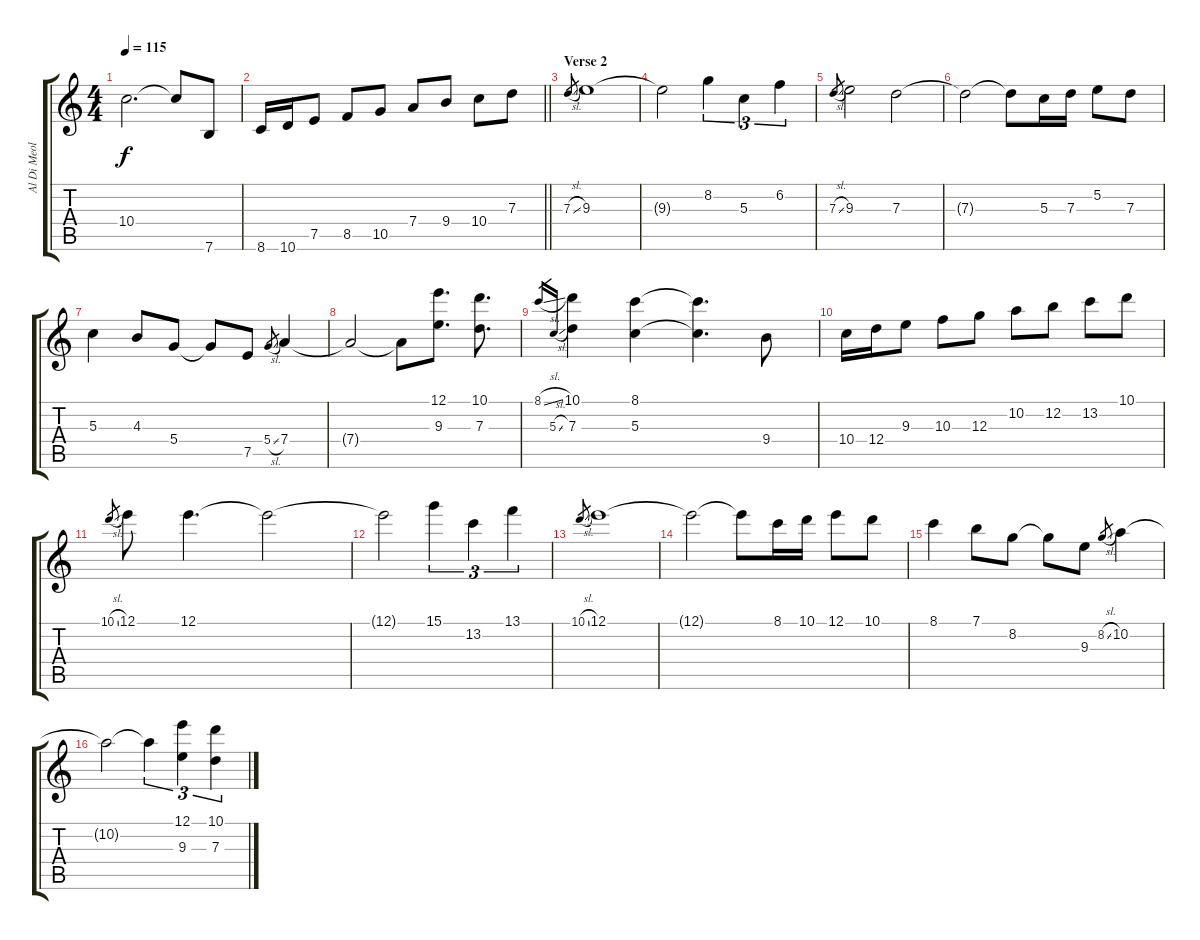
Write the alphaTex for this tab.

\track ("Al Di Meola" "Al Di Meol") {instrument electricguitarjazz}
\staff {score tabs}
\tuning (E4 B3 G3 D3 A2 E2) {hide}
\ts (4 4)
\tempo 115
\clef g2
\ks c
10.4.2{d dy f} 10.4{t}.8 7.6.8 |
\barLineRight lightlight
8.6.16 10.6.16 7.5.8 8.5.8 10.5.8 7.4.8 9.4.8 10.4.8 7.3.8 |
\section ("" "Verse 2")
7.3{sl}.8{gr} 9.3.1 |
9.3{t}.2 8.2.4{tu (3 2)} 5.3.4{tu (3 2)} 6.2.4{tu (3 2)} |
7.3{sl}.8{gr} 9.3.2 7.3.2 |
7.3{t}.2 7.3{t}.8 5.3.16 7.3.16 5.2.8 7.3.8 |
5.3.4 4.3.8 5.4.8 5.4{t}.8 7.5.8 5.4{sl}.8{gr} 7.4.4 |
7.4{t}.2 7.4{t}.8 (12.1 9.3).8{d} (10.1 7.3).8{d} |
8.1{sl}.16{gr} 5.3{sl}.16{gr} (10.1 7.3).4 (8.1 5.3).4 (8.1{t} 5.3{t}).4{d} 9.4.8 |
10.4.16 12.4.16 9.3.8 10.3.8 12.3.8 10.2.8 12.2.8 13.2.8 10.1.8 |
10.1{sl}.8{gr} 12.1.8 12.1.4{d} 12.1{t}.2 |
12.1{t}.2 15.1.4{tu (3 2)} 13.2.4{tu (3 2)} 13.1.4{tu (3 2)} |
10.1{sl}.8{gr} 12.1.1 |
12.1{t}.2 12.1{t}.8 8.1.16 10.1.16 12.1.8 10.1.8 |
8.1.4 7.1.8 8.2.8 8.2{t}.8 9.3.8 8.2{sl}.8{gr} 10.2.4 |
10.2{t}.2 10.2{t}.4{tu (3 2)} (12.1 9.3).4{tu (3 2)} (10.1 7.3).4{tu (3 2)}
